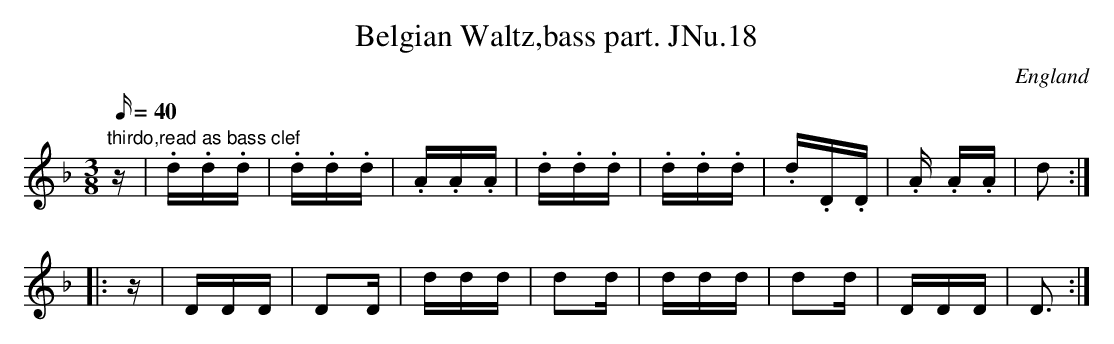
X:1
T:Belgian Waltz,bass part. JNu.18
M:3/8
Q:40
O:England
K:F
"thirdo,read as bass clef"z|.d.d.d|.d.d.d|.A.A.A|.d.d.d|.d.d.d|.d.D.D|.A
.A.A|d2::!
z|DDD|D2D|ddd|d2d|ddd|d2d|DDD|D3:|]
